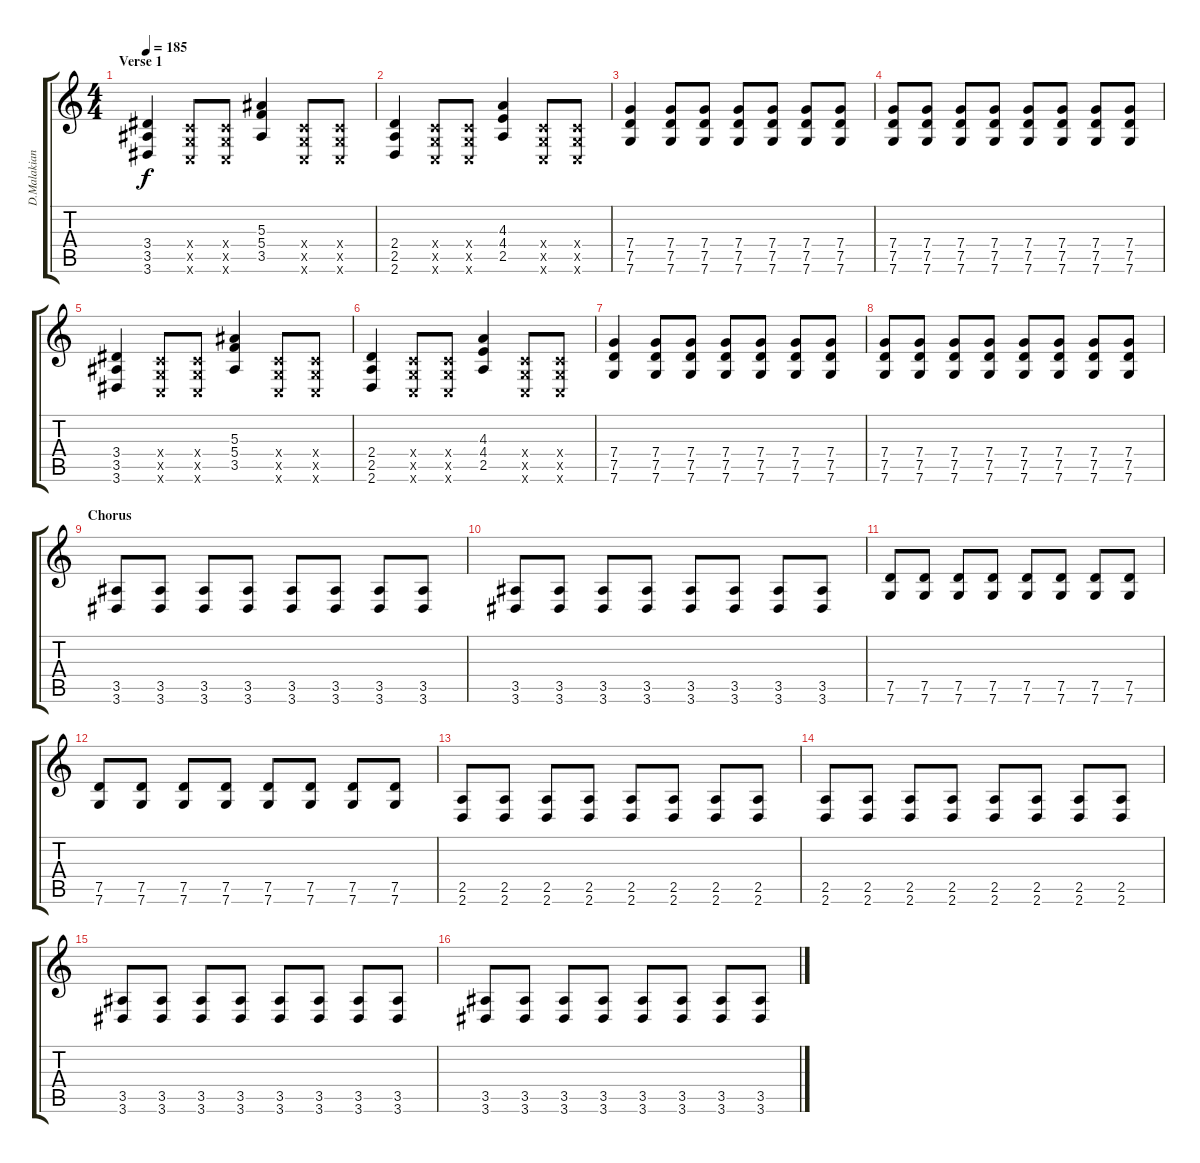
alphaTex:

\track ("D.Malakian 1" "D.Malakian") {instrument distortionguitar}
\staff {score tabs}
\tuning (D4 A3 F3 C3 G2 C2) {hide}
\ts (4 4)
\section ("" "Verse 1")
\tempo 185
\clef g2
\ks c
(3.4 3.5 3.6).4{dy f volume 13 instrument distortionguitar} (0.4{x} 0.5{x} 0.6{x}).8 (0.4{x} 0.5{x} 0.6{x}).8 (5.3 5.4 3.5).4 (0.4{x} 0.5{x} 0.6{x}).8 (0.4{x} 0.5{x} 0.6{x}).8 |
(2.4 2.5 2.6).4 (0.4{x} 0.5{x} 0.6{x}).8 (0.4{x} 0.5{x} 0.6{x}).8 (4.3 4.4 2.5).4 (0.4{x} 0.5{x} 0.6{x}).8 (0.4{x} 0.5{x} 0.6{x}).8 |
(7.4 7.5 7.6).4 (7.4 7.5 7.6).8 (7.4 7.5 7.6).8 (7.4 7.5 7.6).8 (7.4 7.5 7.6).8 (7.4 7.5 7.6).8 (7.4 7.5 7.6).8 |
(7.4 7.5 7.6).8 (7.4 7.5 7.6).8 (7.4 7.5 7.6).8 (7.4 7.5 7.6).8 (7.4 7.5 7.6).8 (7.4 7.5 7.6).8 (7.4 7.5 7.6).8 (7.4 7.5 7.6).8 |
(3.4 3.5 3.6).4{volume 13 instrument distortionguitar} (0.4{x} 0.5{x} 0.6{x}).8 (0.4{x} 0.5{x} 0.6{x}).8 (5.3 5.4 3.5).4 (0.4{x} 0.5{x} 0.6{x}).8 (0.4{x} 0.5{x} 0.6{x}).8 |
(2.4 2.5 2.6).4 (0.4{x} 0.5{x} 0.6{x}).8 (0.4{x} 0.5{x} 0.6{x}).8 (4.3 4.4 2.5).4 (0.4{x} 0.5{x} 0.6{x}).8 (0.4{x} 0.5{x} 0.6{x}).8 |
(7.4 7.5 7.6).4 (7.4 7.5 7.6).8 (7.4 7.5 7.6).8 (7.4 7.5 7.6).8 (7.4 7.5 7.6).8 (7.4 7.5 7.6).8 (7.4 7.5 7.6).8 |
(7.4 7.5 7.6).8 (7.4 7.5 7.6).8 (7.4 7.5 7.6).8 (7.4 7.5 7.6).8 (7.4 7.5 7.6).8 (7.4 7.5 7.6).8 (7.4 7.5 7.6).8 (7.4 7.5 7.6).8 |
\section ("" "Chorus")
(3.5 3.6).8 (3.5 3.6).8 (3.5 3.6).8 (3.5 3.6).8 (3.5 3.6).8 (3.5 3.6).8 (3.5 3.6).8 (3.5 3.6).8 |
(3.5 3.6).8 (3.5 3.6).8 (3.5 3.6).8 (3.5 3.6).8 (3.5 3.6).8 (3.5 3.6).8 (3.5 3.6).8 (3.5 3.6).8 |
(7.5 7.6).8 (7.5 7.6).8 (7.5 7.6).8 (7.5 7.6).8 (7.5 7.6).8 (7.5 7.6).8 (7.5 7.6).8 (7.5 7.6).8 |
(7.5 7.6).8 (7.5 7.6).8 (7.5 7.6).8 (7.5 7.6).8 (7.5 7.6).8 (7.5 7.6).8 (7.5 7.6).8 (7.5 7.6).8 |
(2.5 2.6).8 (2.5 2.6).8 (2.5 2.6).8 (2.5 2.6).8 (2.5 2.6).8 (2.5 2.6).8 (2.5 2.6).8 (2.5 2.6).8 |
(2.5 2.6).8 (2.5 2.6).8 (2.5 2.6).8 (2.5 2.6).8 (2.5 2.6).8 (2.5 2.6).8 (2.5 2.6).8 (2.5 2.6).8 |
(3.5 3.6).8 (3.5 3.6).8 (3.5 3.6).8 (3.5 3.6).8 (3.5 3.6).8 (3.5 3.6).8 (3.5 3.6).8 (3.5 3.6).8 |
(3.5 3.6).8 (3.5 3.6).8 (3.5 3.6).8 (3.5 3.6).8 (3.5 3.6).8 (3.5 3.6).8 (3.5 3.6).8 (3.5 3.6).8
